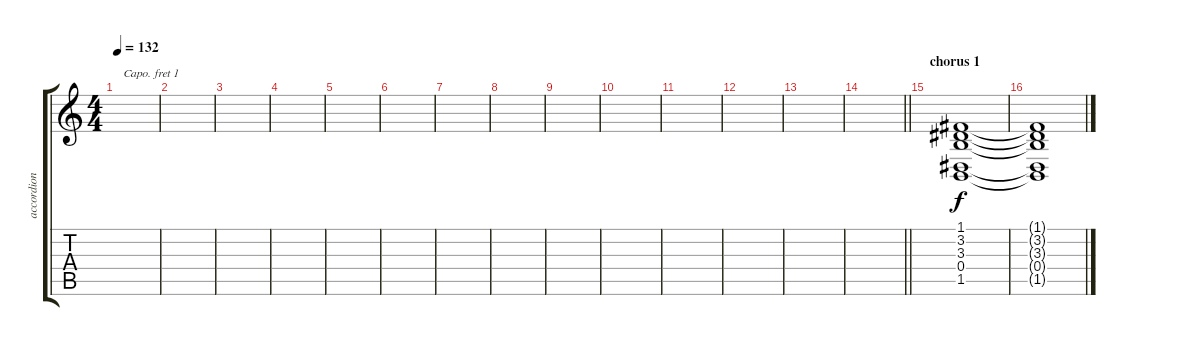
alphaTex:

\track ("accordion" "accordion") {instrument accordion}
\staff {score tabs}
\capo 1
\tuning (E4 B3 G3 D3 A2 E2) {hide}
\ts (4 4)
\tempo 132
\clef g2
\ks c
|
|
|
|
|
|
|
|
|
|
|
|
|
\barLineRight lightlight
|
\section ("" "chorus 1")
(1.1 3.2 3.3 0.4 1.5).1{volume 10} |
(1.1{t} 3.2{t} 3.3{t} 0.4{t} 1.5{t}).1
